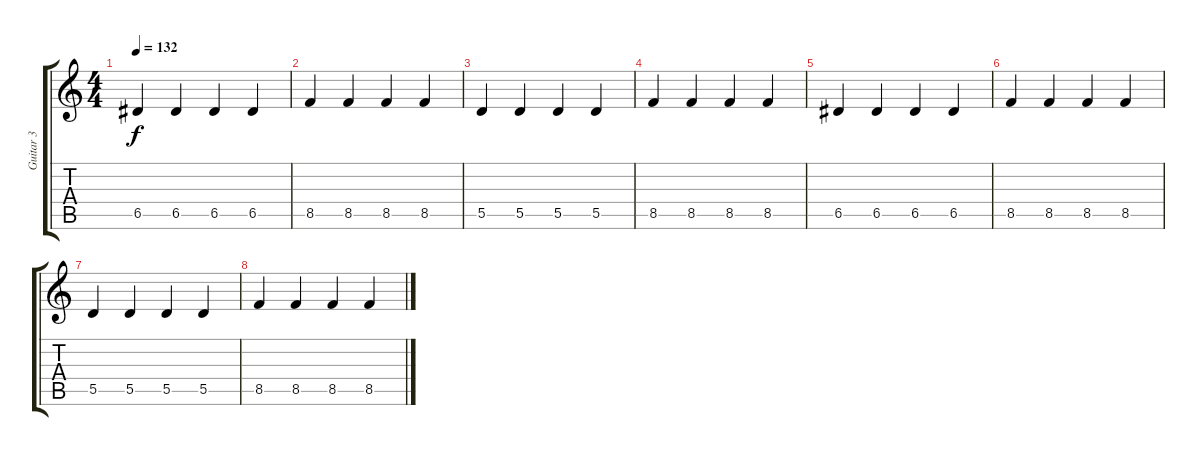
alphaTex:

\track ("Guitar 3" "Guitar 3") {instrument electricguitarclean}
\staff {score tabs}
\tuning (E4 B3 G3 D3 A2 D2) {hide}
\ts (4 4)
\tempo 132
\clef g2
\ks c
6.5.4{dy f} 6.5.4 6.5.4 6.5.4 |
8.5.4 8.5.4 8.5.4 8.5.4 |
5.5.4 5.5.4 5.5.4 5.5.4 |
8.5.4 8.5.4 8.5.4 8.5.4 |
6.5.4 6.5.4 6.5.4 6.5.4 |
8.5.4 8.5.4 8.5.4 8.5.4 |
5.5.4 5.5.4 5.5.4 5.5.4 |
8.5.4 8.5.4 8.5.4 8.5.4
